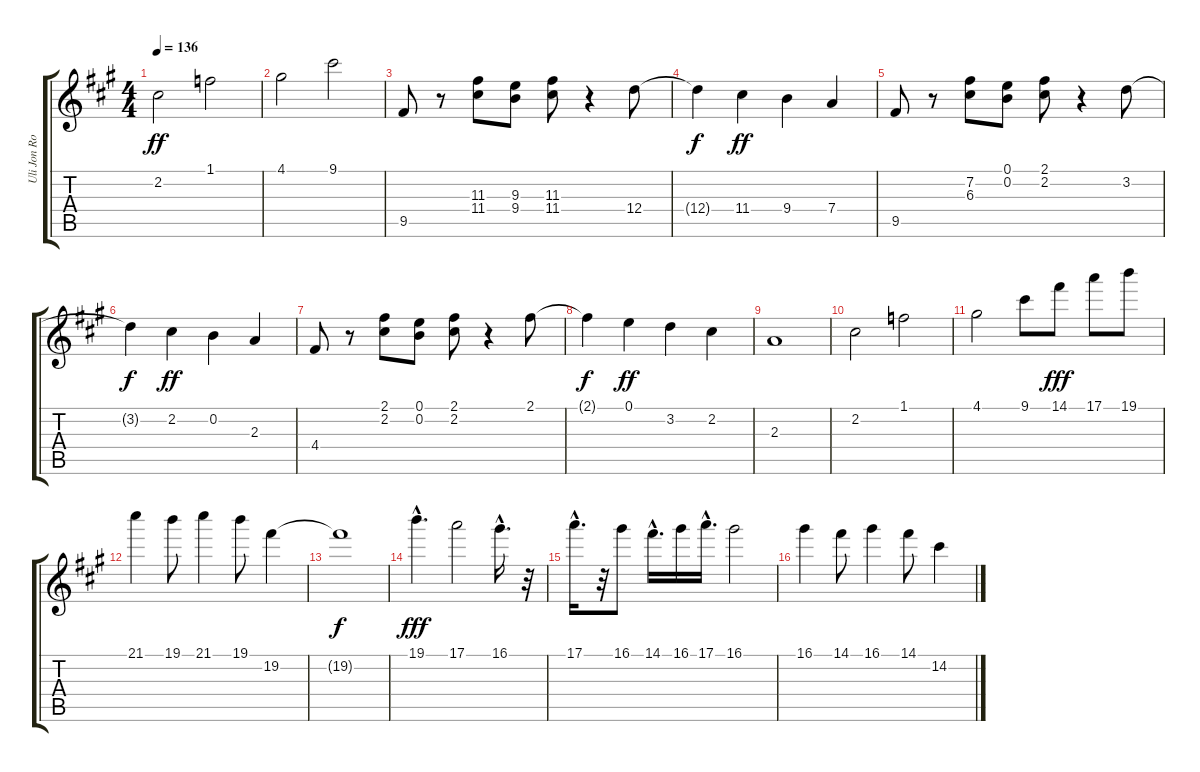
\track ("Uli Jon Roth" "Uli Jon Ro") {instrument overdrivenguitar}
\staff {score tabs}
\tuning (E4 B3 G3 D3 A2 E2) {hide}
\ts (4 4)
\tempo 136
\clef g2
\ks a
2.2.2{dy ff} 1.1.2 |
4.1.2 9.1.2 |
9.5.8 r.8 (11.3 11.4).8 (9.3 9.4).8 (11.3 11.4).8 r.4 12.4.8 |
12.4{t}.4{dy f} 11.4.4{dy ff} 9.4.4 7.4.4 |
9.5.8 r.8 (7.2 6.3).8 (0.1 0.2).8 (2.1 2.2).8 r.4 3.2.8 |
3.2{t}.4{dy f} 2.2.4{dy ff} 0.2.4 2.3.4 |
4.4.8 r.8 (2.1 2.2).8 (0.1 0.2).8 (2.1 2.2).8 r.4 2.1.8 |
2.1{t}.4{dy f} 0.1.4{dy ff} 3.2.4 2.2.4 |
2.3.1 |
2.2.2 1.1.2 |
4.1.2 9.1.8 14.1.8{dy fff} 17.1.8 19.1.8 |
21.1.4 19.1.8 21.1.4 19.1.8 19.2.4 |
19.2{t}.1{dy f} |
19.1{hac}.4{d dy fff} 17.1.2 16.1{hac}.16{d} r.32 |
17.1{hac}.16{d} r.32 16.1.8 14.1{hac}.16{d} 16.1.16 17.1{hac}.16{d} 16.1.2 |
16.1.4 14.1.8 16.1.4 14.1.8 14.2.4
